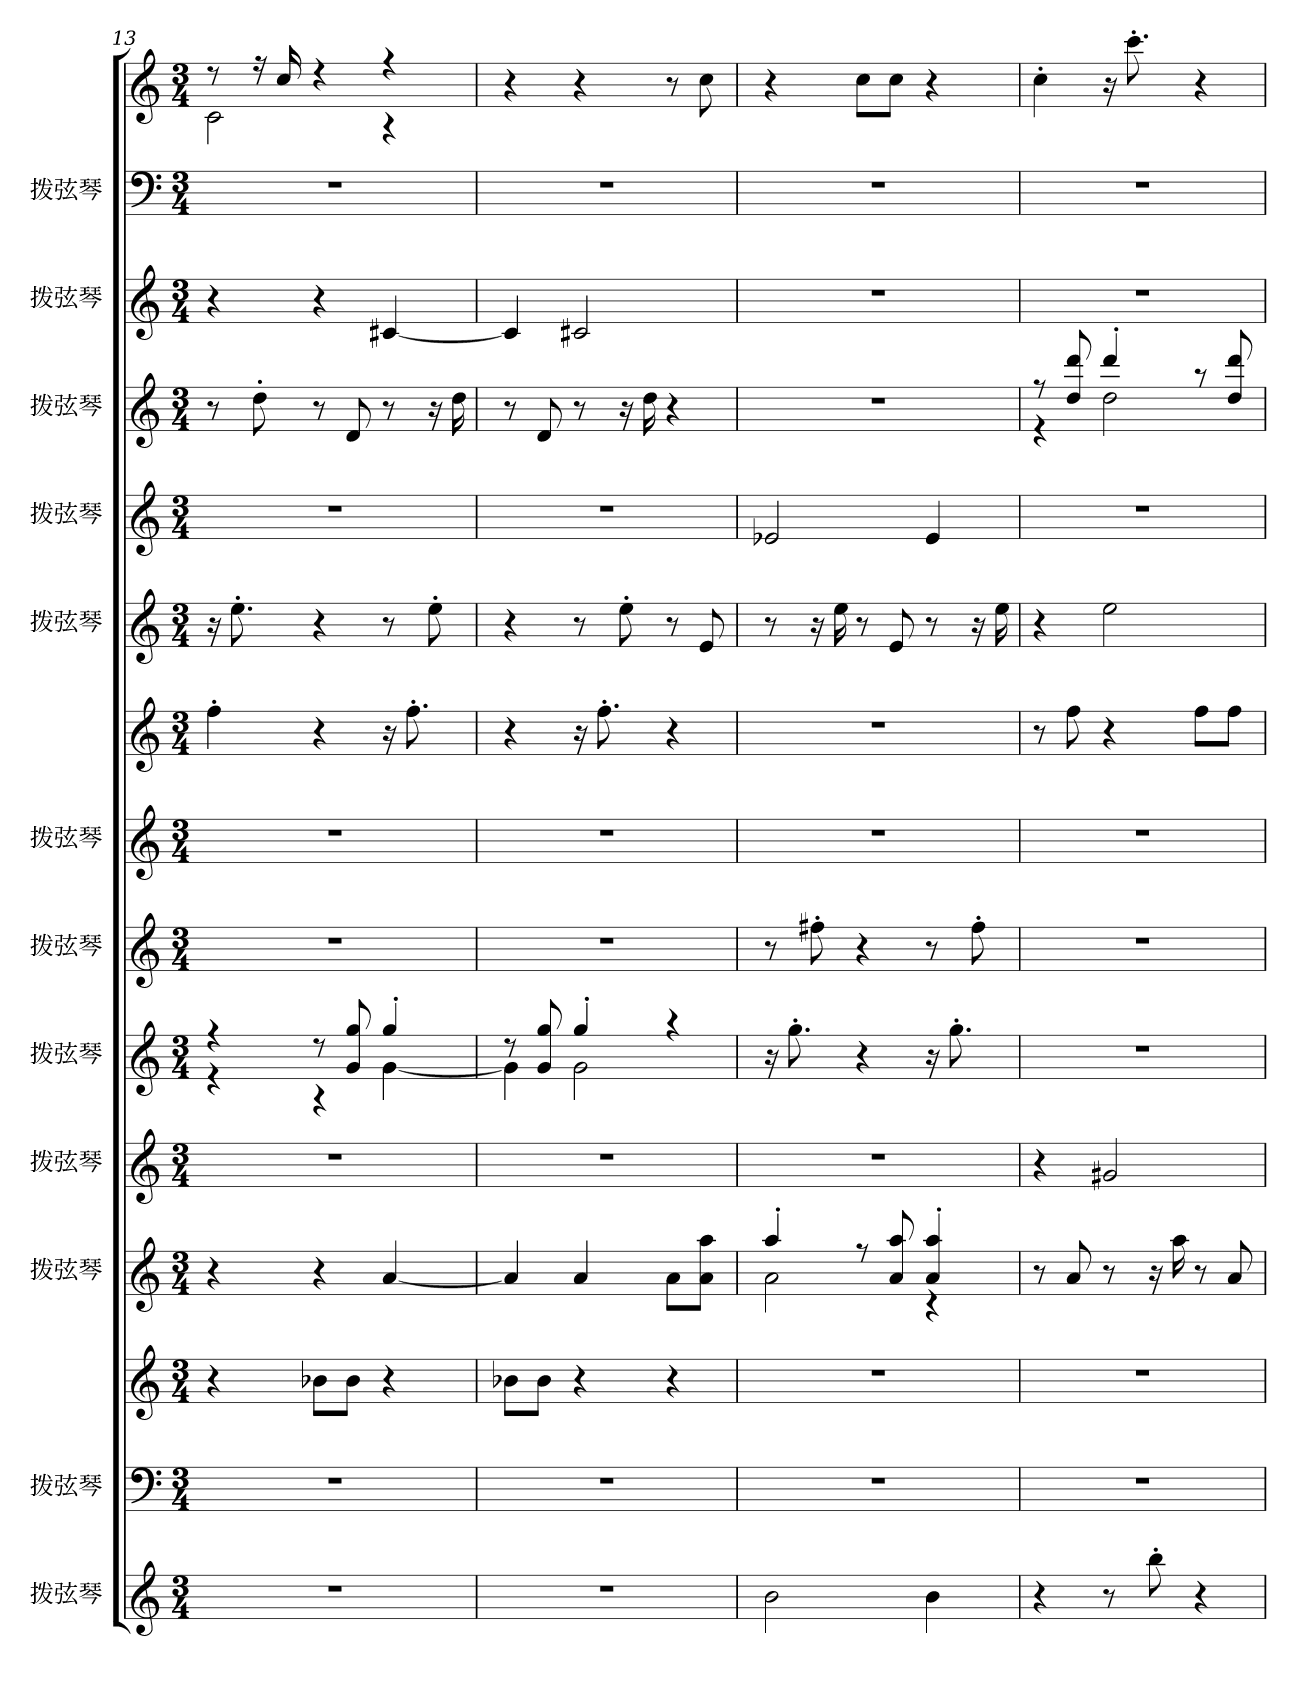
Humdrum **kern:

**kern	**kern	**kern	**kern	**kern	**kern	**kern	**kern	**kern	**kern	**kern	**kern	**kern	**kern	**kern
*part12	*part11	*part11	*part10	*part9	*part8	*part7	*part6	*part6	*part5	*part4	*part3	*part2	*part1	*part1
*staff15	*staff14	*staff13	*staff12	*staff11	*staff10	*staff9	*staff8	*staff7	*staff6	*staff5	*staff4	*staff3	*staff2	*staff1
*I"拨弦琴	*I"拨弦琴	*	*I"拨弦琴	*I"拨弦琴	*I"拨弦琴	*I"拨弦琴	*I"拨弦琴	*	*I"拨弦琴	*I"拨弦琴	*I"拨弦琴	*I"拨弦琴	*I"拨弦琴	*
!!LO:PB:g=z
*clefG2	*clefF4	*clefG2	*clefG2	*clefG2	*clefG2	*clefG2	*clefG2	*clefG2	*clefG2	*clefG2	*clefG2	*clefG2	*clefF4	*clefG2
*k[]	*k[]	*k[]	*k[]	*k[]	*k[]	*k[]	*k[]	*k[]	*k[]	*k[]	*k[]	*k[]	*k[]	*k[]
*M3/4	*M3/4	*M3/4	*M3/4	*M3/4	*M3/4	*M3/4	*M3/4	*M3/4	*M3/4	*M3/4	*M3/4	*M3/4	*M3/4	*M3/4
=13	=13	=13	=13	=13	=13	=13	=13	=13	=13	=13	=13	=13	=13	=13
*	*	*	*	*	*^	*	*	*	*	*	*	*	*	*^
2.r	2.r	4r	4r	2.r	4r	4r	2.r	2.r	4ff'\	16r	2.r	8r	4r	2.r	8r	2c\
.	.	.	.	.	.	.	.	.	.	8.ee'\	.	.	.	.	.	.
.	.	.	.	.	.	.	.	.	.	.	.	8dd'\	.	.	16r	.
.	.	.	.	.	.	.	.	.	.	.	.	.	.	.	16cc/	.
.	.	8b-X\L	4r	.	8r	4r	.	.	4r	4r	.	8r	4r	.	4r	.
.	.	8b-\J	.	.	8g/ 8gg/	.	.	.	.	.	.	8d/	.	.	.	.
.	.	4r	[4a/	.	4gg'/	[4g\	.	.	16r	8r	.	8r	[4c#X/	.	4r	4r
.	.	.	.	.	.	.	.	.	8.ff'\	.	.	.	.	.	.	.
.	.	.	.	.	.	.	.	.	.	8ee'\	.	16r	.	.	.	.
.	.	.	.	.	.	.	.	.	.	.	.	16dd\	.	.	.	.
*	*	*	*	*	*	*	*	*	*	*	*	*	*	*	*v	*v
=14	=14	=14	=14	=14	=14	=14	=14	=14	=14	=14	=14	=14	=14	=14	=14
2.r	2.r	8b-X\L	4a/]	2.r	8r	4g\]	2.r	2.r	4r	4r	2.r	8r	4c#/]	2.r	4r
.	.	8b-\J	.	.	8g/ 8gg/	.	.	.	.	.	.	8d/	.	.	.
.	.	4r	4a/	.	4gg'/	2g\	.	.	16r	8r	.	8r	2c#X/	.	4r
.	.	.	.	.	.	.	.	.	8.ff'\	.	.	.	.	.	.
.	.	.	.	.	.	.	.	.	.	8ee'\	.	16r	.	.	.
.	.	.	.	.	.	.	.	.	.	.	.	16dd\	.	.	.
.	.	4r	8a\L	.	4r	.	.	.	4r	8r	.	4r	.	.	8r
.	.	.	8a\ 8aa\J	.	.	.	.	.	.	8e/	.	.	.	.	8cc\
*	*	*	*	*	*v	*v	*	*	*	*	*	*	*	*	*
=15	=15	=15	=15	=15	=15	=15	=15	=15	=15	=15	=15	=15	=15	=15
*	*	*	*^	*	*	*	*	*	*	*	*	*	*	*
2b\	2.r	2.r	4aa'/	2a\	2.r	16r	8r	2.r	2.r	8r	2e-X/	2.r	2.r	2.r	4r
.	.	.	.	.	.	8.gg'\	.	.	.	.	.	.	.	.	.
.	.	.	.	.	.	.	8ff#X'\	.	.	16r	.	.	.	.	.
.	.	.	.	.	.	.	.	.	.	16ee\	.	.	.	.	.
.	.	.	8r	.	.	4r	4r	.	.	8r	.	.	.	.	8cc\L
.	.	.	8a/ 8aa/	.	.	.	.	.	.	8e/	.	.	.	.	8cc\J
4b\	.	.	4a/' 4aa/'	4r	.	16r	8r	.	.	8r	4e-/	.	.	.	4r
.	.	.	.	.	.	8.gg'\	.	.	.	.	.	.	.	.	.
.	.	.	.	.	.	.	8ff#'\	.	.	16r	.	.	.	.	.
.	.	.	.	.	.	.	.	.	.	16ee\	.	.	.	.	.
*	*	*	*v	*v	*	*	*	*	*	*	*	*	*	*	*
=16	=16	=16	=16	=16	=16	=16	=16	=16	=16	=16	=16	=16	=16	=16
*	*	*	*	*	*	*	*	*	*	*	*^	*	*	*
4r	2.r	2.r	8r	4r	2.r	2.r	2.r	8r	4r	2.r	8r	4r	2.r	2.r	4cc'\
.	.	.	8a/	.	.	.	.	8ff\	.	.	8dd/ 8ddd/	.	.	.	.
8r	.	.	8r	2g#X/	.	.	.	4r	2ee\	.	4ddd'/	2dd\	.	.	16r
.	.	.	.	.	.	.	.	.	.	.	.	.	.	.	8.ccc'\
8bb'\	.	.	16r	.	.	.	.	.	.	.	.	.	.	.	.
.	.	.	16aa\	.	.	.	.	.	.	.	.	.	.	.	.
4r	.	.	8r	.	.	.	.	8ff\L	.	.	8r	.	.	.	4r
.	.	.	8a/	.	.	.	.	8ff\J	.	.	8dd/ 8ddd/	.	.	.	.
*	*	*	*	*	*	*	*	*	*	*	*v	*v	*	*	*
=	=	=	=	=	=	=	=	=	=	=	=	=	=	=
*-	*-	*-	*-	*-	*-	*-	*-	*-	*-	*-	*-	*-	*-	*-
